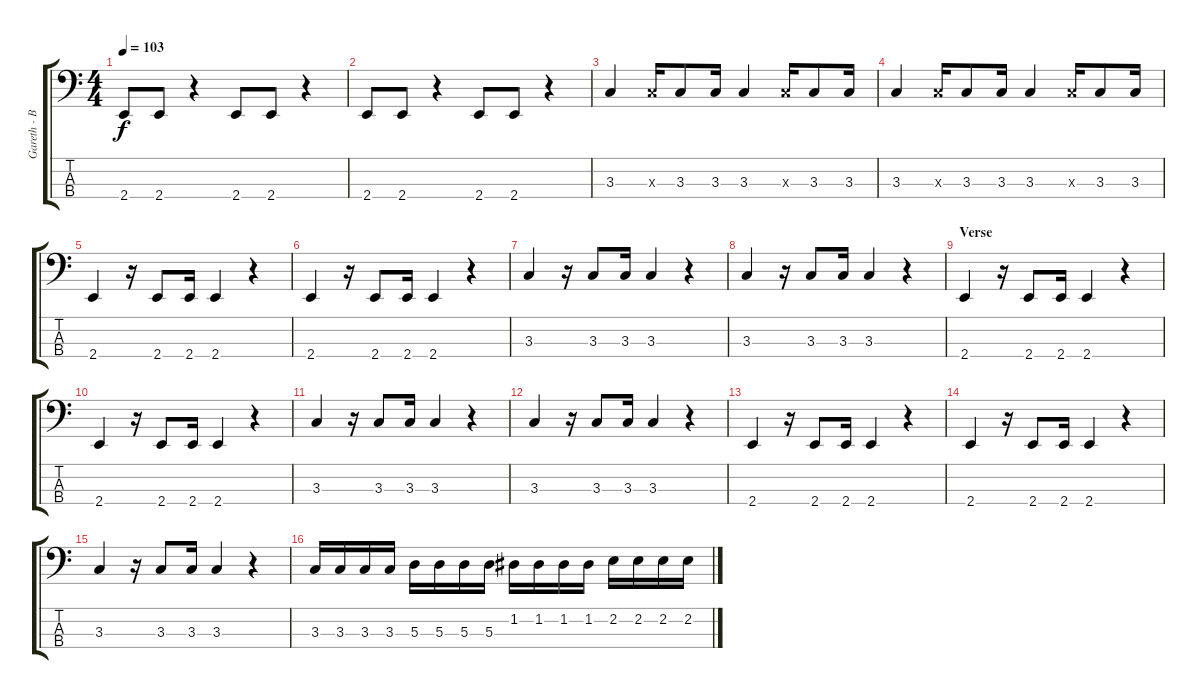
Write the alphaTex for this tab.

\track ("Gareth - Bass" "Gareth - B") {instrument electricbassfinger}
\staff {score tabs}
\tuning (G2 D2 A1 D1) {hide}
\ts (4 4)
\tempo 103
\clef f4
\ks c
2.4.8{dy f} 2.4.8 r.4 2.4.8 2.4.8 r.4 |
2.4.8 2.4.8 r.4 2.4.8 2.4.8 r.4 |
3.3.4 3.3{x}.16 3.3.8 3.3.16 3.3.4 3.3{x}.16 3.3.8 3.3.16 |
3.3.4 3.3{x}.16 3.3.8 3.3.16 3.3.4 3.3{x}.16 3.3.8 3.3.16 |
2.4.4 r.16 2.4.8 2.4.16 2.4.4 r.4 |
2.4.4 r.16 2.4.8 2.4.16 2.4.4 r.4 |
3.3.4 r.16 3.3.8 3.3.16 3.3.4 r.4 |
3.3.4 r.16 3.3.8 3.3.16 3.3.4 r.4 |
\section ("" "Verse")
2.4.4 r.16 2.4.8 2.4.16 2.4.4 r.4 |
2.4.4 r.16 2.4.8 2.4.16 2.4.4 r.4 |
3.3.4 r.16 3.3.8 3.3.16 3.3.4 r.4 |
3.3.4 r.16 3.3.8 3.3.16 3.3.4 r.4 |
2.4.4 r.16 2.4.8 2.4.16 2.4.4 r.4 |
2.4.4 r.16 2.4.8 2.4.16 2.4.4 r.4 |
3.3.4 r.16 3.3.8 3.3.16 3.3.4 r.4 |
3.3.16 3.3.16 3.3.16 3.3.16 5.3.16 5.3.16 5.3.16 5.3.16 1.2.16 1.2.16 1.2.16 1.2.16 2.2.16 2.2.16 2.2.16 2.2.16
